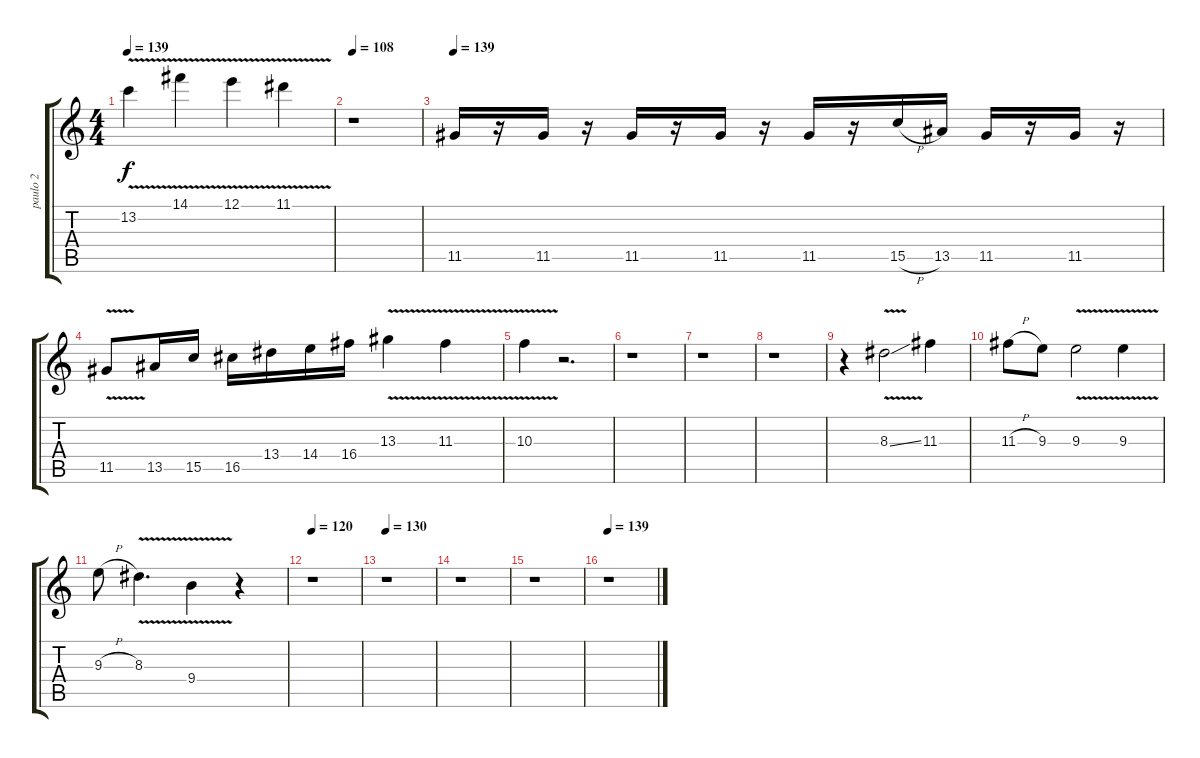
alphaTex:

\track ("paulo 2" "paulo 2") {instrument distortionguitar}
\staff {score tabs}
\tuning (E4 B3 G3 D3 A2 E2) {hide}
\ts (4 4)
\tempo 139
\clef g2
\ks c
13.2{v}.4{dy f} 14.1{v}.4 12.1{v}.4 11.1{v}.4 |
\tempo 108
r.1 |
\tempo 139
11.5.16 r.16 11.5.16 r.16 11.5.16 r.16 11.5.16 r.16 11.5.16 r.16 15.5{h}.16 13.5.16 11.5.16 r.16 11.5.16 r.16 |
11.5{v}.8 13.5.16 15.5.16 16.5.16 13.4.16 14.4.16 16.4.16 13.3{v}.4 11.3{v}.4 |
10.3{v}.4 r.2{d} |
r.1 |
r.1 |
r.1 |
r.4 8.3{v ss}.2 11.3.4 |
11.3{h}.8 9.3.8 9.3{v}.2 9.3{v}.4 |
9.3{h}.8 8.3{v}.4{d} 9.4{v}.4 r.4 |
\tempo 120
r.1 |
\tempo 130
r.1 |
r.1 |
r.1 |
\tempo 139
r.1
